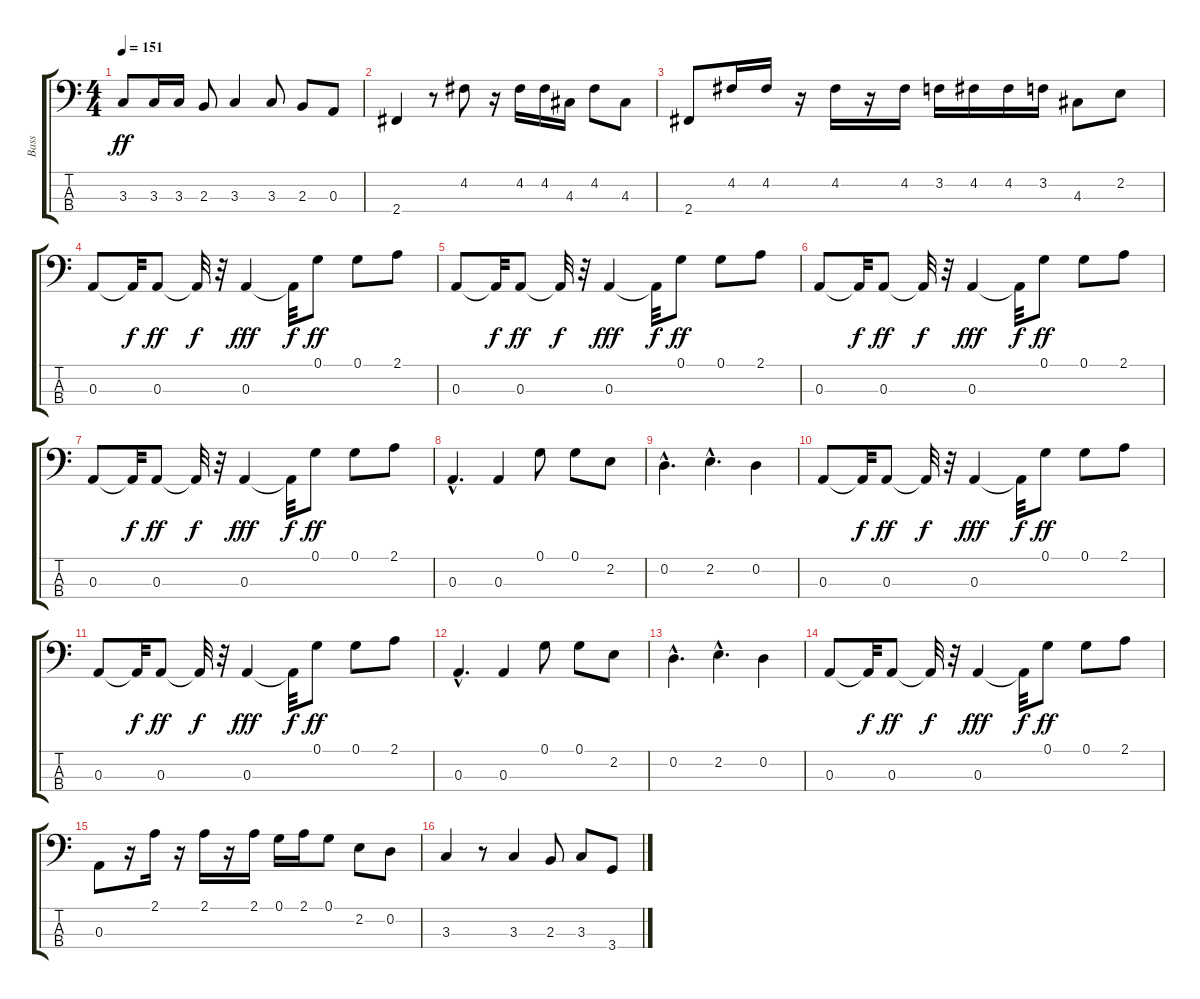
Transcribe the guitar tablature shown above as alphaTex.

\track ("Bass" "Bass") {instrument electricbassfinger}
\staff {score tabs}
\tuning (G2 D2 A1 E1) {hide}
\ts (4 4)
\tempo 151
\clef f4
\ks c
3.3.8{dy ff} 3.3.16 3.3.16 2.3.8 3.3.4 3.3.8 2.3.8 0.3.8 |
2.4.4 r.8 4.2.8 r.16 4.2.16 4.2.16 4.3.16 4.2.8 4.3.8 |
2.4.8 4.2.16 4.2.16 r.16 4.2.16 r.16 4.2.16 3.2.16 4.2.16 4.2.16 3.2.16 4.3.8 2.2.8 |
0.3.8 0.3{t}.32{dy f} 0.3.8{dy ff} 0.3{t}.32{dy f} r.32 0.3.4{dy fff} 0.3{t}.32{dy f} 0.1.8{dy ff} 0.1.8 2.1.8 |
0.3.8 0.3{t}.32{dy f} 0.3.8{dy ff} 0.3{t}.32{dy f} r.32 0.3.4{dy fff} 0.3{t}.32{dy f} 0.1.8{dy ff} 0.1.8 2.1.8 |
0.3.8 0.3{t}.32{dy f} 0.3.8{dy ff} 0.3{t}.32{dy f} r.32 0.3.4{dy fff} 0.3{t}.32{dy f} 0.1.8{dy ff} 0.1.8 2.1.8 |
0.3.8 0.3{t}.32{dy f} 0.3.8{dy ff} 0.3{t}.32{dy f} r.32 0.3.4{dy fff} 0.3{t}.32{dy f} 0.1.8{dy ff} 0.1.8 2.1.8 |
0.3{hac}.4{d} 0.3.4 0.1.8 0.1.8 2.2.8 |
0.2{hac}.4{d} 2.2{hac}.4{d} 0.2.4 |
0.3.8 0.3{t}.32{dy f} 0.3.8{dy ff} 0.3{t}.32{dy f} r.32 0.3.4{dy fff} 0.3{t}.32{dy f} 0.1.8{dy ff} 0.1.8 2.1.8 |
0.3.8 0.3{t}.32{dy f} 0.3.8{dy ff} 0.3{t}.32{dy f} r.32 0.3.4{dy fff} 0.3{t}.32{dy f} 0.1.8{dy ff} 0.1.8 2.1.8 |
0.3{hac}.4{d} 0.3.4 0.1.8 0.1.8 2.2.8 |
0.2{hac}.4{d} 2.2{hac}.4{d} 0.2.4 |
0.3.8 0.3{t}.32{dy f} 0.3.8{dy ff} 0.3{t}.32{dy f} r.32 0.3.4{dy fff} 0.3{t}.32{dy f} 0.1.8{dy ff} 0.1.8 2.1.8 |
0.3.8 r.16 2.1.16 r.16 2.1.16 r.16 2.1.16 0.1.16 2.1.16 0.1.8 2.2.8 0.2.8 |
3.3.4 r.8 3.3.4 2.3.8 3.3.8 3.4.8
